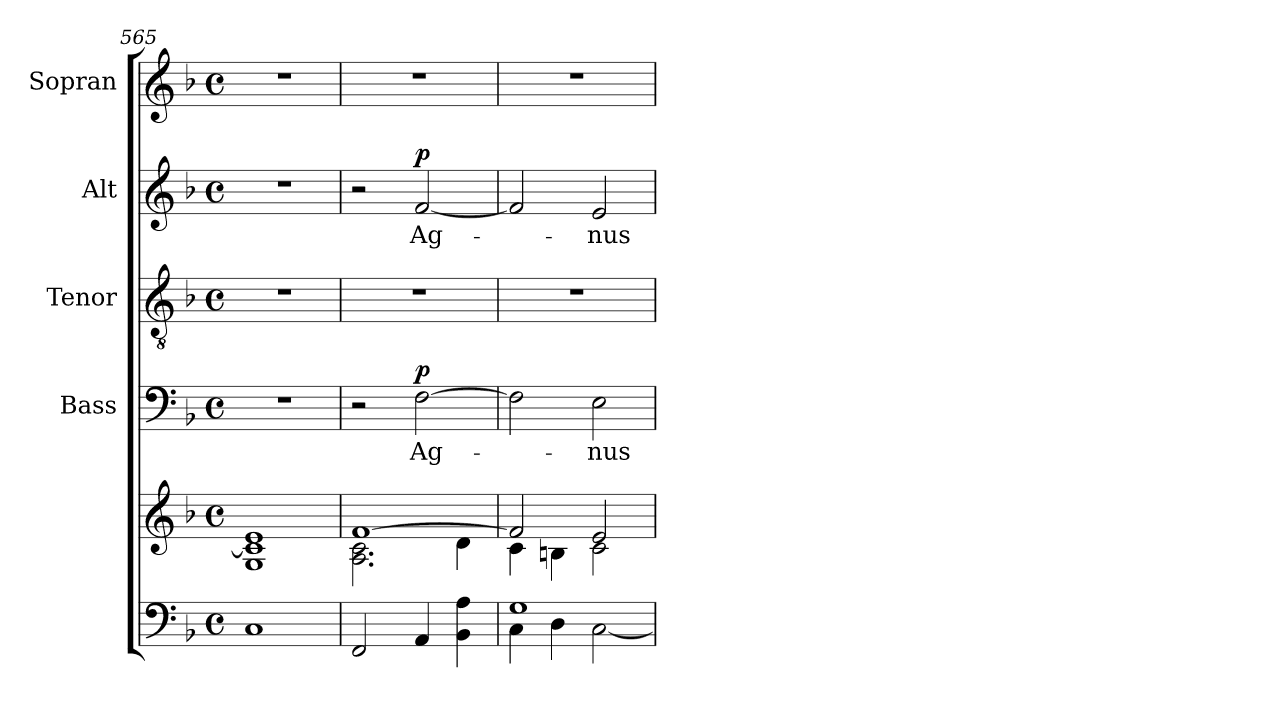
**kern	**kern	**kern	**text	**dynam	**kern	**kern	**text	**dynam	**kern
*part5	*part5	*part4	*part4	*part4	*part3	*part2	*part2	*part2	*part1
*staff6	*staff5	*staff4	*staff4	*staff4	*staff3	*staff2	*staff2	*staff2	*staff1
*	*	*I"Bass	*	*	*I"Tenor	*I"Alt	*	*	*I"Sopran
*	*	*I'B.	*	*	*I'T.	*I'A.	*	*	*I'S.
*clefF4	*clefG2	*clefF4	*	*	*clefGv2	*clefG2	*	*	*clefG2
*k[b-]	*k[b-]	*k[b-]	*	*	*k[b-]	*k[b-]	*	*	*k[b-]
*F:	*F:	*F:	*	*	*F:	*F:	*	*	*F:
*M4/4	*M4/4	*M4/4	*	*	*M4/4	*M4/4	*	*	*M4/4
*met(c)	*met(c)	*met(c)	*	*	*met(c)	*met(c)	*	*	*met(c)
=565	=565	=565	=565	=565	=565	=565	=565	=565	=565
1C	1G 1c] 1e	1r	.	.	1r	1r	.	.	1r
=566	=566	=566	=566	=566	=566	=566	=566	=566	=566
*	*^	*	*	*	*	*	*	*	*
2FF/	[>1f	2.A\ 2.c\	2r	.	.	1r	2r	.	.	1r
!	!	!	!	!LO:LY:b	!LO:DY:a	!	!	!LO:LY:b	!LO:DY:a	!
4AA/	.	.	[2F\	Ag-	p	.	[2f/	Ag-	p	.
4BB-\ 4A\	.	4d\	.	.	.	.	.	.	.	.
=567	=567	=567	=567	=567	=567	=567	=567	=567	=567	=567
*^	*	*	*	*	*	*	*	*	*	*
1G	4C\	2f/]	4c\	2F\]	.	.	1r	2f/]	.	.	1r
.	4D\	.	4Bn\	.	.	.	.	.	.	.	.
!	!	!	!	!	!LO:LY:b	!	!	!	!LO:LY:b	!	!
.	[<2C\	2e/	2c\	2E\	-nus	.	.	2e/	-nus	.	.
*v	*v	*	*	*	*	*	*	*	*	*	*
*	*v	*v	*	*	*	*	*	*	*	*
=	=	=	=	=	=	=	=	=	=
*-	*-	*-	*-	*-	*-	*-	*-	*-	*-
